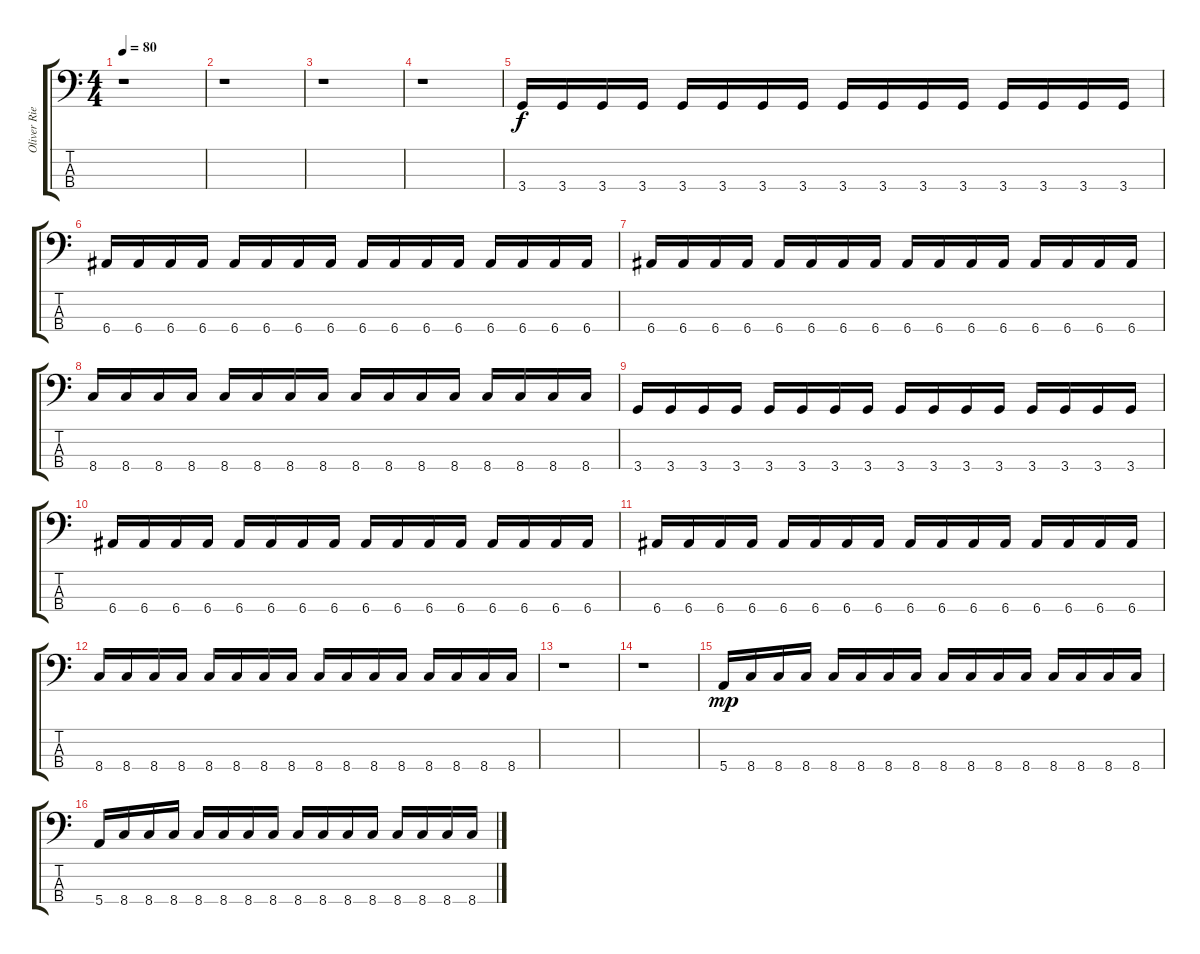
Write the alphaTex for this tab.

\track ("Oliver Riedel" "Oliver Rie") {instrument electricbassfinger}
\staff {score tabs}
\tuning (G2 D2 A1 E1) {hide}
\ts (4 4)
\tempo 80
\clef f4
\ks c
r.1{dy f instrument electricbassfinger} |
r.1 |
r.1 |
r.1 |
3.4.16 3.4.16 3.4.16 3.4.16 3.4.16 3.4.16 3.4.16 3.4.16 3.4.16 3.4.16 3.4.16 3.4.16 3.4.16 3.4.16 3.4.16 3.4.16 |
6.4.16 6.4.16 6.4.16 6.4.16 6.4.16 6.4.16 6.4.16 6.4.16 6.4.16 6.4.16 6.4.16 6.4.16 6.4.16 6.4.16 6.4.16 6.4.16 |
6.4.16 6.4.16 6.4.16 6.4.16 6.4.16 6.4.16 6.4.16 6.4.16 6.4.16 6.4.16 6.4.16 6.4.16 6.4.16 6.4.16 6.4.16 6.4.16 |
8.4.16 8.4.16 8.4.16 8.4.16 8.4.16 8.4.16 8.4.16 8.4.16 8.4.16 8.4.16 8.4.16 8.4.16 8.4.16 8.4.16 8.4.16 8.4.16 |
3.4.16 3.4.16 3.4.16 3.4.16 3.4.16 3.4.16 3.4.16 3.4.16 3.4.16 3.4.16 3.4.16 3.4.16 3.4.16 3.4.16 3.4.16 3.4.16 |
6.4.16 6.4.16 6.4.16 6.4.16 6.4.16 6.4.16 6.4.16 6.4.16 6.4.16 6.4.16 6.4.16 6.4.16 6.4.16 6.4.16 6.4.16 6.4.16 |
6.4.16 6.4.16 6.4.16 6.4.16 6.4.16 6.4.16 6.4.16 6.4.16 6.4.16 6.4.16 6.4.16 6.4.16 6.4.16 6.4.16 6.4.16 6.4.16 |
8.4.16 8.4.16 8.4.16 8.4.16 8.4.16 8.4.16 8.4.16 8.4.16 8.4.16 8.4.16 8.4.16 8.4.16 8.4.16 8.4.16 8.4.16 8.4.16 |
r.1 |
r.1 |
5.4.16{dy mp} 8.4.16 8.4.16 8.4.16 8.4.16 8.4.16 8.4.16 8.4.16 8.4.16 8.4.16 8.4.16 8.4.16 8.4.16 8.4.16 8.4.16 8.4.16 |
5.4.16 8.4.16 8.4.16 8.4.16 8.4.16 8.4.16 8.4.16 8.4.16 8.4.16 8.4.16 8.4.16 8.4.16 8.4.16 8.4.16 8.4.16 8.4.16
